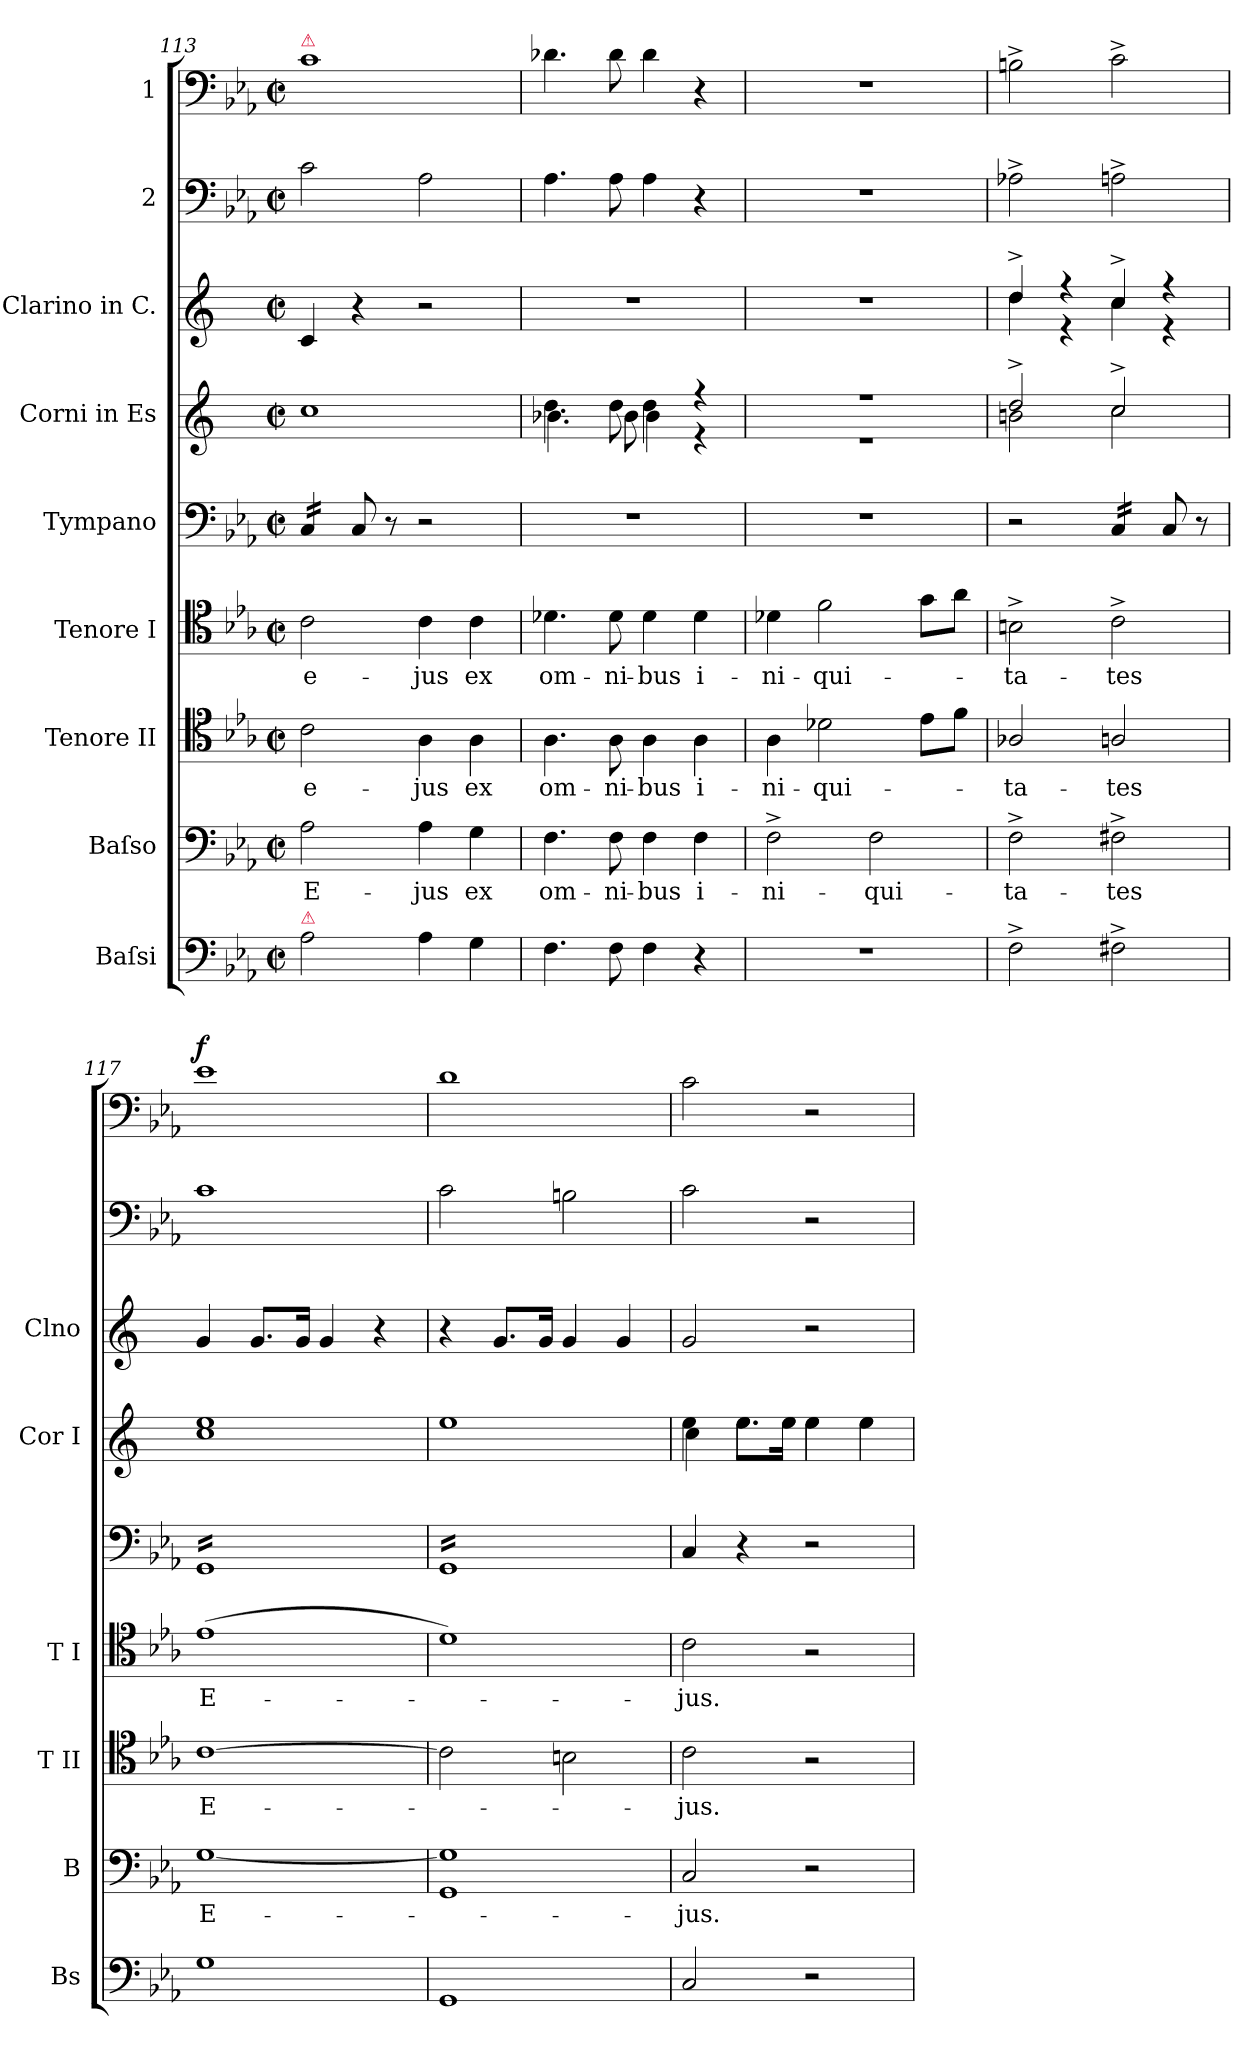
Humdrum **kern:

**kern	**kern	**text	**kern	**text	**kern	**text	**kern	**kern	**kern	**kern	**kern	**dynam
*part9	*part8	*part8	*part7	*part7	*part6	*part6	*part5	*part4	*part3	*part2	*part1	*part1
*staff9	*staff8	*staff8	*staff7	*staff7	*staff6	*staff6	*staff5	*staff4	*staff3	*staff2	*staff1	*staff1
*I"Baſsi	*I"Baſso	*	*I"Tenore II	*	*I"Tenore I	*	*I"Tympano	*I"Corni in Es	*I"Clarino in C.	*I"2	*I"1	*
*I'Bs	*I'B	*	*I'T II	*	*I'T I	*	*	*I'Cor I	*I'Clno	*	*	*
*clefF4	*clefF4	*	*clefC4	*	*clefC4	*	*clefF4	*clefG2	*clefG2	*clefF4	*clefF4	*
*	*	*	*	*	*	*	*	*ITrd5c9	*	*	*	*
*k[b-e-a-]	*k[b-e-a-]	*	*k[b-e-a-]	*	*k[b-e-a-]	*	*k[b-e-a-]	*k[b-e-a-]	*k[]	*k[b-e-a-]	*k[b-e-a-]	*
*E-:	*E-:	*	*E-:	*	*E-:	*	*E-:	*	*	*E-:	*E-:	*
*M2/2	*M2/2	*	*M2/2	*	*M2/2	*	*M2/2	*M2/2	*M2/2	*M2/2	*M2/2	*
*met(c|)	*met(c|)	*	*met(c|)	*	*met(c|)	*	*met(c|)	*met(c|)	*met(c|)	*met(c|)	*met(c|)	*
=113	=113	=113	=113	=113	=113	=113	=113	=113	=113	=113	=113	=113
*	*	*	*	*	*	*	*	*^	*	*	*	*
!	!	!	!	!	!	!	!	!	!	!	!	!LO:TX:a:color=crimson:t=⚠	!
!LO:TX:a:color=crimson:t=⚠	!	!	!	!	!	!	!	!	!	!	!	!	!
*	*	*	*	*	*	*	*tremolo	*	*	*	*	*	*
2A-\	2A-\	E-	2c\	e-	2c\	e-	16C/LL	1e-/	1e-yy	4c/	2c\	1c\	.
.	.	.	.	.	.	.	16C/	.	.	.	.	.	.
.	.	.	.	.	.	.	16C/	.	.	.	.	.	.
.	.	.	.	.	.	.	16C/JJ	.	.	.	.	.	.
*	*	*	*	*	*	*	*Xtremolo	*	*	*	*	*	*
.	.	.	.	.	.	.	8C/	.	.	4r	.	.	.
.	.	.	.	.	.	.	8r	.	.	.	.	.	.
4A-\	4A-\	-jus	4A-\	-jus	4c\	-jus	2r	.	.	2r	2A-\	.	.
4G\	4G\	ex	4A-\	ex	4c\	ex	.	.	.	.	.	.	.
=114	=114	=114	=114	=114	=114	=114	=114	=114	=114	=114	=114	=114	=114
4.F\	4.F\	om-	4.A-\	om-	4.d-X\	om-	1r	4.f\	4.d-X\	1r	4.A-\	4.d-X\	.
8F\	8F\	-ni-	8A-\	-ni-	8d-\	-ni-	.	8f\	8d-\	.	8A-\	8d-\	.
4F\	4F\	-bus	4A-\	-bus	4d-\	-bus	.	4f\	4d-\	.	4A-\	4d-\	.
4r	4F\	i-	4A-\	i-	4d-\	i-	.	4r	4r	.	4r	4r	.
=115	=115	=115	=115	=115	=115	=115	=115	=115	=115	=115	=115	=115	=115
1r	2F^\	-ni-	4A-\	-ni-	4d-X\	-ni-	1r	1r	1r	1r	1r	1r	.
.	.	.	2d-X\	-qui-	2f\	-qui-	.	.	.	.	.	.	.
.	2F\	-qui-	.	.	.	.	.	.	.	.	.	.	.
.	.	.	8e-\L	.	8g\L	.	.	.	.	.	.	.	.
.	.	.	8f\J	.	8a-\J	.	.	.	.	.	.	.	.
=116	=116	=116	=116	=116	=116	=116	=116	=116	=116	=116	=116	=116	=116
*	*	*	*	*	*	*	*	*	*	*^	*	*	*
2F^<\	2F^\	-ta-	2A-X/	-ta-	2Bn^\	-ta-	2r	2f^/	2dn\	4dd^/	4dd\	2A-X^\	2Bn^\	.
.	.	.	.	.	.	.	.	.	.	4r	4r	.	.	.
*	*	*	*	*	*	*	*tremolo	*	*	*	*	*	*	*
2F#X^<\	2F#X^\	-tes	2An/	-tes	2c^\	-tes	16C/LL	2e-^/	2e-\	4cc^/	4cc\	2An^\	2c^\	.
.	.	.	.	.	.	.	16C/	.	.	.	.	.	.	.
.	.	.	.	.	.	.	16C/	.	.	.	.	.	.	.
.	.	.	.	.	.	.	16C/JJ	.	.	.	.	.	.	.
*	*	*	*	*	*	*	*Xtremolo	*	*	*	*	*	*	*
.	.	.	.	.	.	.	8C/	.	.	4r	4r	.	.	.
.	.	.	.	.	.	.	8r	.	.	.	.	.	.	.
*	*	*	*	*	*	*	*	*	*	*v	*v	*	*	*
=117	=117	=117	=117	=117	=117	=117	=117	=117	=117	=117	=117	=117	=117
!	!	!	!	!	!	!	!	!	!	!	!	!	!LO:DY:a
*	*	*	*	*	*	*	*tremolo	*	*	*	*	*	*
1G\	[1G/	E-	[1c\	E-	(>1e-\	E-	16GG/LL	1g/	1e-/	4g/	1c\	1e-\	f
.	.	.	.	.	.	.	16GG/	.	.	.	.	.	.
.	.	.	.	.	.	.	16GG/	.	.	.	.	.	.
.	.	.	.	.	.	.	16GG/	.	.	.	.	.	.
.	.	.	.	.	.	.	16GG/	.	.	8.g/L	.	.	.
.	.	.	.	.	.	.	16GG/	.	.	.	.	.	.
.	.	.	.	.	.	.	16GG/	.	.	.	.	.	.
.	.	.	.	.	.	.	16GG/	.	.	16g/Jk	.	.	.
.	.	.	.	.	.	.	16GG/	.	.	4g/	.	.	.
.	.	.	.	.	.	.	16GG/	.	.	.	.	.	.
.	.	.	.	.	.	.	16GG/	.	.	.	.	.	.
.	.	.	.	.	.	.	16GG/	.	.	.	.	.	.
.	.	.	.	.	.	.	16GG/	.	.	4r	.	.	.
.	.	.	.	.	.	.	16GG/	.	.	.	.	.	.
.	.	.	.	.	.	.	16GG/	.	.	.	.	.	.
.	.	.	.	.	.	.	16GG/JJ	.	.	.	.	.	.
=118	=118	=118	=118	=118	=118	=118	=118	=118	=118	=118	=118	=118	=118
1GG/	1GG/ 1G]/	.	2c\]	.	1d\)	.	16GG/LL	1g/	1gyy	4r	2c\	1d\	.
.	.	.	.	.	.	.	16GG/	.	.	.	.	.	.
.	.	.	.	.	.	.	16GG/	.	.	.	.	.	.
.	.	.	.	.	.	.	16GG/	.	.	.	.	.	.
.	.	.	.	.	.	.	16GG/	.	.	8.g/L	.	.	.
.	.	.	.	.	.	.	16GG/	.	.	.	.	.	.
.	.	.	.	.	.	.	16GG/	.	.	.	.	.	.
.	.	.	.	.	.	.	16GG/	.	.	16g/Jk	.	.	.
.	.	.	2Bn\	.	.	.	16GG/	.	.	4g/	2Bn\	.	.
.	.	.	.	.	.	.	16GG/	.	.	.	.	.	.
.	.	.	.	.	.	.	16GG/	.	.	.	.	.	.
.	.	.	.	.	.	.	16GG/	.	.	.	.	.	.
.	.	.	.	.	.	.	16GG/	.	.	4g/	.	.	.
.	.	.	.	.	.	.	16GG/	.	.	.	.	.	.
.	.	.	.	.	.	.	16GG/	.	.	.	.	.	.
.	.	.	.	.	.	.	16GG/JJ	.	.	.	.	.	.
*	*	*	*	*	*	*	*Xtremolo	*	*	*	*	*	*
=119	=119	=119	=119	=119	=119	=119	=119	=119	=119	=119	=119	=119	=119
2C/	2C/	-jus.	2c\	-jus.	2c\	-jus.	4C/	4g\	4e-\	2g/	2c\	2c\	.
.	.	.	.	.	.	.	4r	8.g\L	8.g\L	.	.	.	.
.	.	.	.	.	.	.	.	16g\Jk	16g\Jk	.	.	.	.
2r	2r	.	2r	.	2r	.	2r	4g\	4g\	2r	2r	2r	.
.	.	.	.	.	.	.	.	4g\	4g\	.	.	.	.
*	*	*	*	*	*	*	*	*v	*v	*	*	*	*
=	=	=	=	=	=	=	=	=	=	=	=	=
*-	*-	*-	*-	*-	*-	*-	*-	*-	*-	*-	*-	*-
